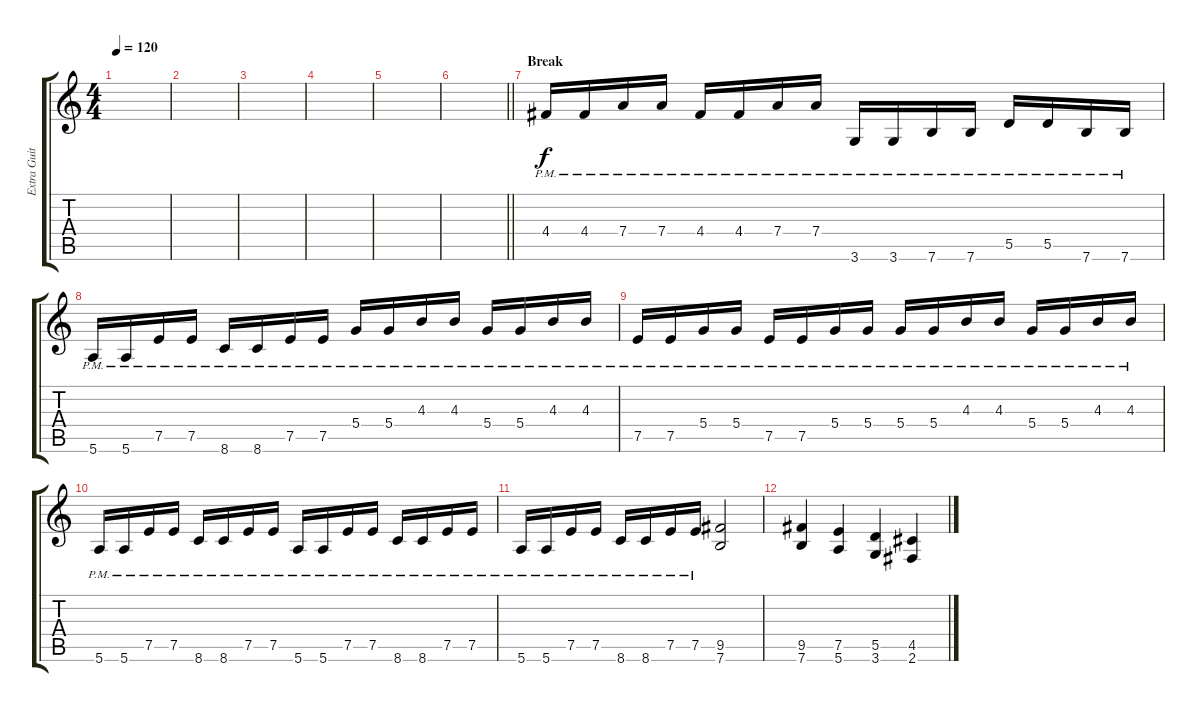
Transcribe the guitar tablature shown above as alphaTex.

\track ("Extra Guitar" "Extra Guit") {instrument distortionguitar}
\staff {score tabs}
\tuning (E4 B3 G3 D3 A2 E2) {hide}
\ts (4 4)
\tempo 120
\clef g2
\ks c
|
|
|
|
|
\barLineRight lightlight
|
\section ("" "Break")
4.4{pm}.16 4.4{pm}.16 7.4{pm}.16 7.4{pm}.16 4.4{pm}.16 4.4{pm}.16 7.4{pm}.16 7.4{pm}.16 3.6{pm}.16 3.6{pm}.16 7.6{pm}.16 7.6{pm}.16 5.5{pm}.16 5.5{pm}.16 7.6{pm}.16 7.6{pm}.16 |
5.6{pm}.16 5.6{pm}.16 7.5{pm}.16 7.5{pm}.16 8.6{pm}.16 8.6{pm}.16 7.5{pm}.16 7.5{pm}.16 5.4{pm}.16 5.4{pm}.16 4.3{pm}.16 4.3{pm}.16 5.4{pm}.16 5.4{pm}.16 4.3{pm}.16 4.3{pm}.16 |
7.5{pm}.16 7.5{pm}.16 5.4{pm}.16 5.4{pm}.16 7.5{pm}.16 7.5{pm}.16 5.4{pm}.16 5.4{pm}.16 5.4{pm}.16 5.4{pm}.16 4.3{pm}.16 4.3{pm}.16 5.4{pm}.16 5.4{pm}.16 4.3{pm}.16 4.3{pm}.16 |
5.6{pm}.16 5.6{pm}.16 7.5{pm}.16 7.5{pm}.16 8.6{pm}.16 8.6{pm}.16 7.5{pm}.16 7.5{pm}.16 5.6{pm}.16 5.6{pm}.16 7.5{pm}.16 7.5{pm}.16 8.6{pm}.16 8.6{pm}.16 7.5{pm}.16 7.5{pm}.16 |
5.6{pm}.16 5.6{pm}.16 7.5{pm}.16 7.5{pm}.16 8.6{pm}.16 8.6{pm}.16 7.5{pm}.16 7.5{pm}.16 (9.5 7.6).2 |
(9.5 7.6).4 (7.5 5.6).4 (5.5 3.6).4 (4.5 2.6).4
